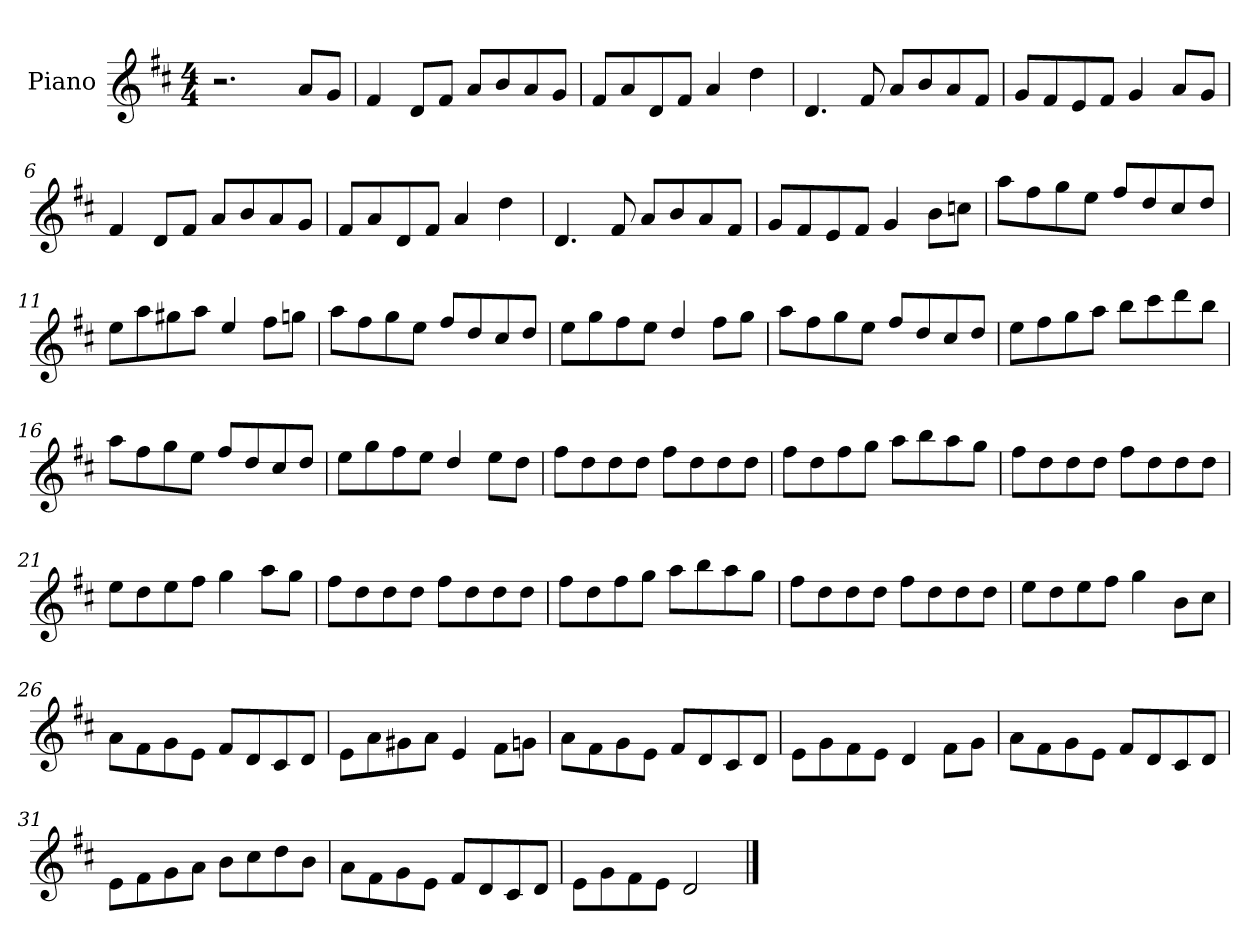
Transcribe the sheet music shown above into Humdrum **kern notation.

**kern
*part1
*staff1
*I"Piano
*I'Pno
*clefG2
*k[f#c#]
*M4/4
=1
2.r
8a/L
8g/J
=2
4f#/
8d/L
8f#/J
8a/L
8b/
8a/
8g/J
=3
8f#/L
8a/
8d/
8f#/J
4a/
4dd\
=4
4.d/
8f#/
8a/L
8b/
8a/
8f#/J
=5
8g/L
8f#/
8e/
8f#/J
4g/
8a/L
8g/J
=6
4f#/
8d/L
8f#/J
8a/L
8b/
8a/
8g/J
=7
8f#/L
8a/
8d/
8f#/J
4a/
4dd\
=8
4.d/
8f#/
8a/L
8b/
8a/
8f#/J
=9
8g/L
8f#/
8e/
8f#/J
4g/
8b\L
8ccn\J
=10
8aa\L
8ff#\
8gg\
8ee\J
8ff#/L
8dd/
8cc#/
8dd/J
=11
8ee\L
8aa\
8gg#X\
8aa\J
4ee/
8ff#\L
8ggn\J
=12
8aa\L
8ff#\
8gg\
8ee\J
8ff#/L
8dd/
8cc#/
8dd/J
=13
8ee\L
8gg\
8ff#\
8ee\J
4dd/
8ff#\L
8gg\J
=14
8aa\L
8ff#\
8gg\
8ee\J
8ff#/L
8dd/
8cc#/
8dd/J
=15
8ee\L
8ff#\
8gg\
8aa\J
8bb\L
8ccc#\
8ddd\
8bb\J
=16
8aa\L
8ff#\
8gg\
8ee\J
8ff#/L
8dd/
8cc#/
8dd/J
=17
8ee\L
8gg\
8ff#\
8ee\J
4dd/
8ee\L
8dd\J
=18
8ff#\L
8dd\
8dd\
8dd\J
8ff#\L
8dd\
8dd\
8dd\J
=19
8ff#\L
8dd\
8ff#\
8gg\J
8aa\L
8bb\
8aa\
8gg\J
=20
8ff#\L
8dd\
8dd\
8dd\J
8ff#\L
8dd\
8dd\
8dd\J
=21
8ee\L
8dd\
8ee\
8ff#\J
4gg\
8aa\L
8gg\J
=22
8ff#\L
8dd\
8dd\
8dd\J
8ff#\L
8dd\
8dd\
8dd\J
=23
8ff#\L
8dd\
8ff#\
8gg\J
8aa\L
8bb\
8aa\
8gg\J
=24
8ff#\L
8dd\
8dd\
8dd\J
8ff#\L
8dd\
8dd\
8dd\J
=25
8ee\L
8dd\
8ee\
8ff#\J
4gg\
8b\L
8cc#\J
=26
8a\L
8f#\
8g\
8e\J
8f#/L
8d/
8c#/
8d/J
=27
8e\L
8a\
8g#X\
8a\J
4e/
8f#\L
8gn\J
=28
8a\L
8f#\
8g\
8e\J
8f#/L
8d/
8c#/
8d/J
=29
8e\L
8g\
8f#\
8e\J
4d/
8f#\L
8g\J
=30
8a\L
8f#\
8g\
8e\J
8f#/L
8d/
8c#/
8d/J
=31
8e\L
8f#\
8g\
8a\J
8b\L
8cc#\
8dd\
8b\J
=32
8a\L
8f#\
8g\
8e\J
8f#/L
8d/
8c#/
8d/J
=33
8e\L
8g\
8f#\
8e\J
2d/
==
*-
